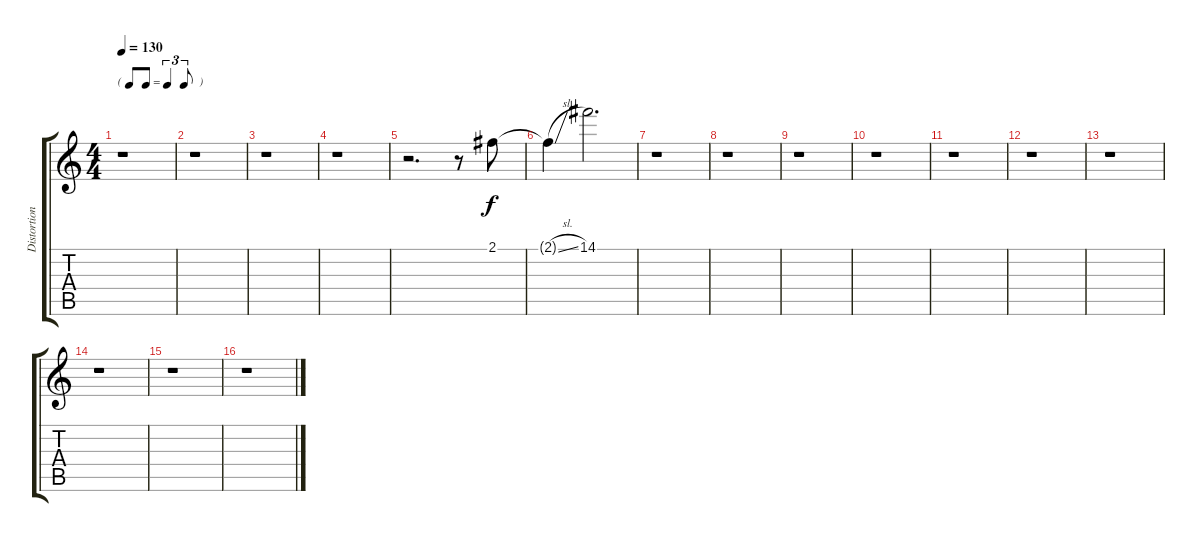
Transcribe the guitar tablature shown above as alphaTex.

\track ("Distortion Guitar Slide (Martin L. Gore)" "Distortion") {instrument distortionguitar}
\staff {score tabs}
\tuning (E4 B3 G3 D3 A2 E2) {hide}
\ts (4 4)
\tf triplet8th
\tempo 130
\clef g2
\ks c
r.1{dy f} |
r.1 |
r.1 |
r.1 |
r.2{d} r.8 2.1.8 |
2.1{sl t}.4 14.1.2{d} |
r.1 |
r.1 |
r.1 |
r.1 |
r.1 |
r.1 |
r.1 |
r.1 |
r.1 |
r.1
